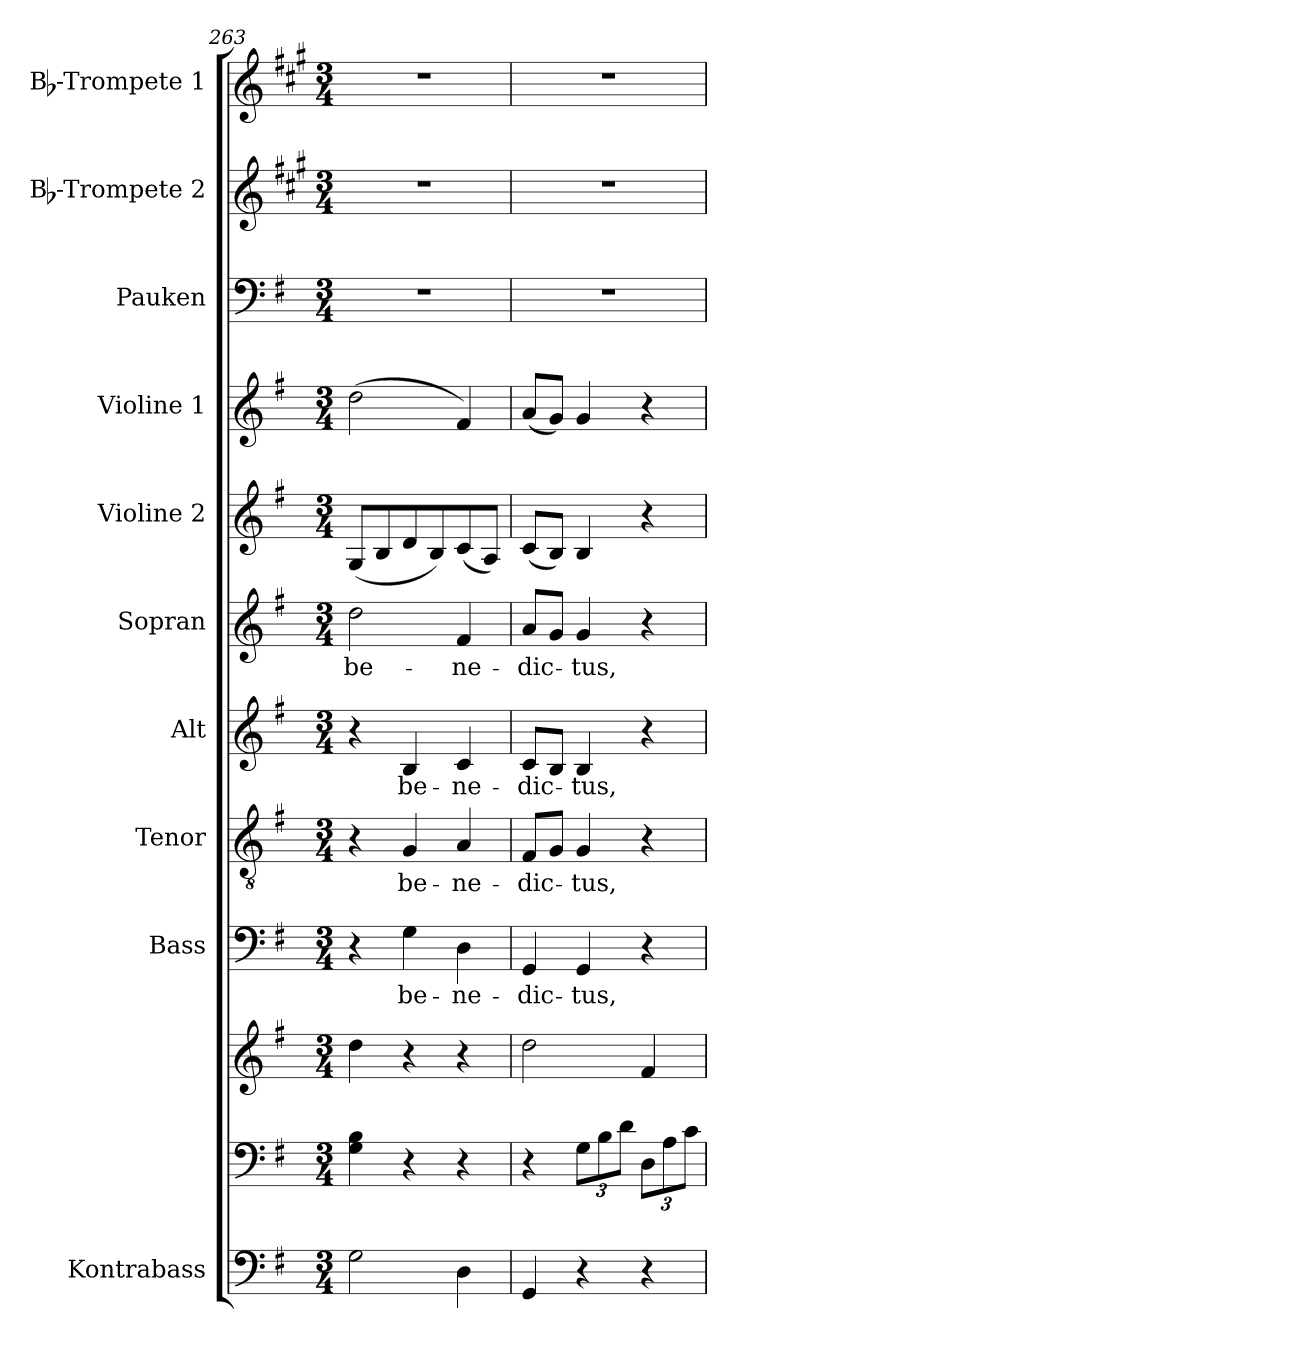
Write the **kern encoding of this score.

**kern	**kern	**kern	**kern	**text	**kern	**text	**kern	**text	**kern	**text	**kern	**kern	**kern	**kern	**kern
*part11	*part10	*part10	*part9	*part9	*part8	*part8	*part7	*part7	*part6	*part6	*part5	*part4	*part3	*part2	*part1
*staff12	*staff11	*staff10	*staff9	*staff9	*staff8	*staff8	*staff7	*staff7	*staff6	*staff6	*staff5	*staff4	*staff3	*staff2	*staff1
*I"Kontrabass	*	*	*I"Bass	*	*I"Tenor	*	*I"Alt	*	*I"Sopran	*	*I"Violine 2	*I"Violine 1	*I"Pauken	*I"Bb-Trompete 2	*I"Bb-Trompete 1
*I'Kb.	*	*	*I'B.	*	*I'T.	*	*I'A.	*	*I'S.	*	*I'Vl. 2	*I'Vl. 1	*I'Pk.	*I'Bb Trp. 2	*I'Bb Trp. 1
*clefF4	*clefF4	*clefG2	*clefF4	*	*clefGv2	*	*clefG2	*	*clefG2	*	*clefG2	*clefG2	*clefF4	*clefG2	*clefG2
*ITrd7c12	*	*	*	*	*	*	*	*	*	*	*	*	*	*ITrd1c2	*ITrd1c2
*k[f#]	*k[f#]	*k[f#]	*k[f#]	*	*k[f#]	*	*k[f#]	*	*k[f#]	*	*k[f#]	*k[f#]	*k[f#]	*k[f#]	*k[f#]
*G:	*G:	*G:	*G:	*	*G:	*	*G:	*	*G:	*	*G:	*G:	*G:	*G:	*G:
*M3/4	*M3/4	*M3/4	*M3/4	*	*M3/4	*	*M3/4	*	*M3/4	*	*M3/4	*M3/4	*M3/4	*M3/4	*M3/4
=263	=263	=263	=263	=263	=263	=263	=263	=263	=263	=263	=263	=263	=263	=263	=263
!	!	!	!	!	!	!	!	!	!	!LO:LY:b	!	!	!	!	!
2GG\	4G!\ 4B!\	4dd\	4r	.	4r	.	4r	.	2dd\	be-	(<8G/L	(>2dd\	2.r	2.r	2.r
.	.	.	.	.	.	.	.	.	.	.	8B/	.	.	.	.
!	!	!	!	!LO:LY:b	!	!LO:LY:b	!	!LO:LY:b	!	!	!	!	!	!	!
.	4r	4r	4G\	be-	4G/	be-	4B/	be-	.	.	8d/	.	.	.	.
.	.	.	.	.	.	.	.	.	.	.	8B/)	.	.	.	.
!	!	!	!	!LO:LY:b	!	!LO:LY:b	!	!LO:LY:b	!	!LO:LY:b	!	!	!	!	!
4DD\	4r	4r	4D\	-ne-	4A/	-ne-	4c/	-ne-	4f#/	-ne-	(<8c/	4f#/)	.	.	.
.	.	.	.	.	.	.	.	.	.	.	8A/J)	.	.	.	.
=264	=264	=264	=264	=264	=264	=264	=264	=264	=264	=264	=264	=264	=264	=264	=264
!	!	!	!	!LO:LY:b	!	!LO:LY:b	!	!LO:LY:b	!	!LO:LY:b	!	!	!	!	!
4GGG/	4r	2dd\	4GG/	-dic-	8F#/L	-dic-	8c/L	-dic-	8a/L	-dic-	(<8c/L	(<8a/L	2.r	2.r	2.r
.	.	.	.	.	8G/J	.	8B/J	.	8g/J	.	8B/J)	8g/J)	.	.	.
*	*Xbrackettup	*	*	*	*	*	*	*	*	*	*	*	*	*	*
!	!	!	!	!LO:LY:b	!	!LO:LY:b	!	!LO:LY:b	!	!LO:LY:b	!	!	!	!	!
4r	12G\L	.	4GG/	-tus,	4G/	-tus,	4B/	-tus,	4g/	-tus,	4B/	4g/	.	.	.
.	12B\	.	.	.	.	.	.	.	.	.	.	.	.	.	.
.	12d\J	.	.	.	.	.	.	.	.	.	.	.	.	.	.
4r	12D\L	4f#/	4r	.	4r	.	4r	.	4r	.	4r	4r	.	.	.
.	12A\	.	.	.	.	.	.	.	.	.	.	.	.	.	.
.	12c\J	.	.	.	.	.	.	.	.	.	.	.	.	.	.
=	=	=	=	=	=	=	=	=	=	=	=	=	=	=	=
*-	*-	*-	*-	*-	*-	*-	*-	*-	*-	*-	*-	*-	*-	*-	*-
